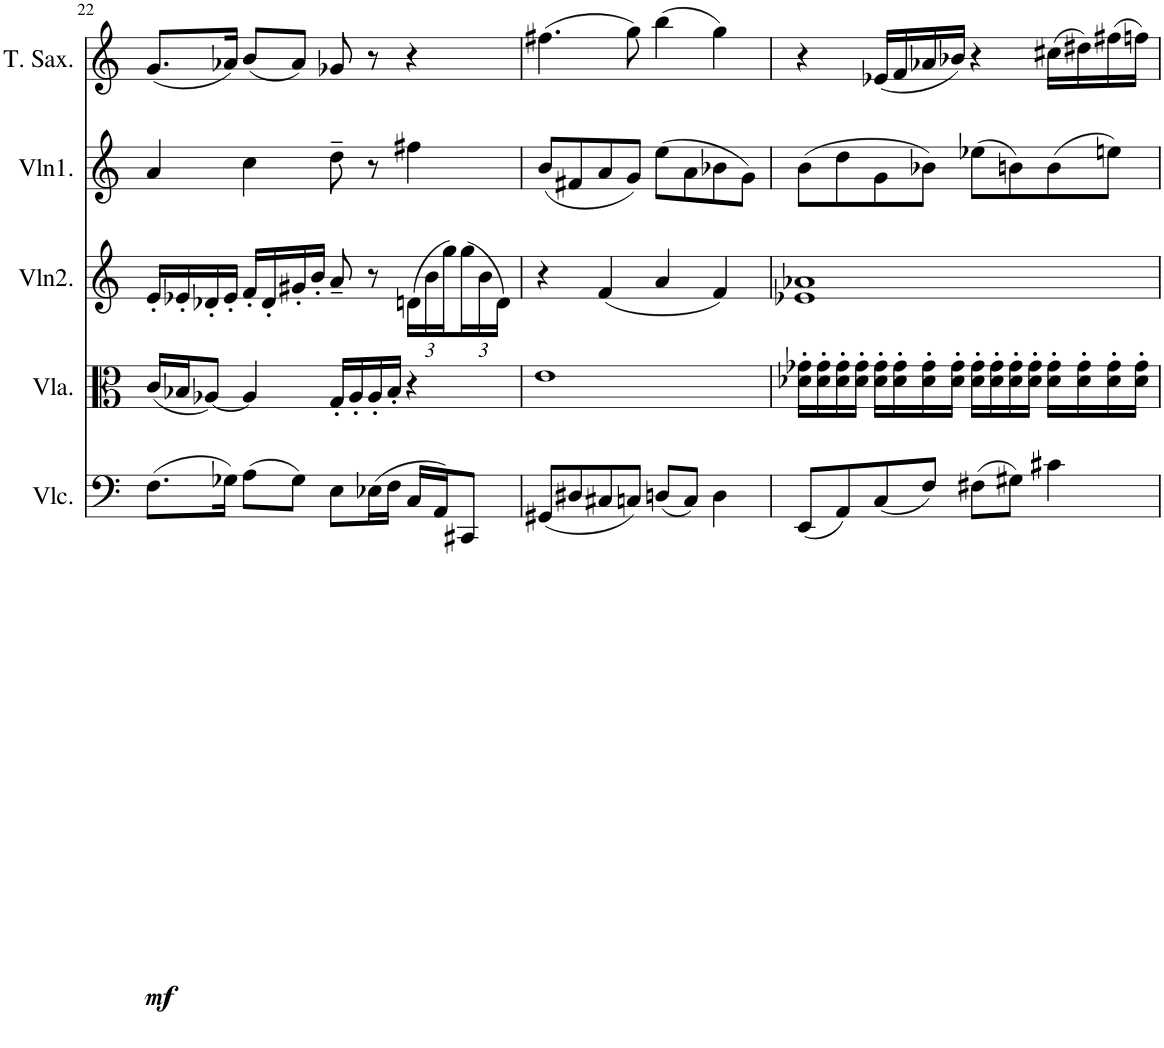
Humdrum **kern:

**kern	**dynam	**kern	**kern	**kern	**kern
*part5	*part5	*part4	*part3	*part2	*part1
*staff5	*staff5	*staff4	*staff3	*staff2	*staff1
*I"Violoncello	*	*I"Viola	*I"Violin 2	*I"Violin 1	*I"Tenor Sax
*I'Vlc.	*	*I'Vla.	*I'Vln2.	*I'Vln1.	*I'T. Sax.
!!LO:PB:g=z
*clefF4	*	*clefC3	*clefG2	*clefG2	*clefG2
*	*	*	*	*	*Trd8c14
*k[]	*	*k[]	*k[]	*k[]	*k[]
*M4/4	*	*M4/4	*M4/4	*M4/4	*M4/4
=22	=22	=22	=22	=22	=22
!	!LO:DY:b	!	!	!	!
(8.F\L	mf	(16c/LL	16e'/LL	4a/	(8.g/L
.	.	16B-X/J	16e-X'/	.	.
.	.	[8A-X/J)	16d-X'/	.	.
16G-X\Jk)	.	.	16e-'/JJ	.	16a-X/Jk)
(8A\L	.	4A-/]	16f'/LL	4cc\	(8b/L
.	.	.	16d-'/	.	.
8G-\J)	.	.	16g#X'/	.	8a-/J)
.	.	.	16b'/JJ	.	.
8E\L	.	16G'/LL	8a~/	8dd~\	8g-X/
.	.	16A-'/	.	.	.
(16E-X\L	.	16A-'/	8r	8r	8r
16F\JJ	.	16B-'/JJ	.	.	.
*	*	*	*Xbrackettup	*	*
16C/LL	.	4r	(24dn\LL	4ff#X\	4r
.	.	.	24b\	.	.
16AA/J)	.	.	.	.	.
.	.	.	24gg\)	.	.
8CC#X/J	.	.	(24gg\	.	.
.	.	.	24b\	.	.
.	.	.	24d\JJ)	.	.
=23	=23	=23	=23	=23	=23
(8GG#X/L	.	1e	4r	(8b/L	(4.ff#X\
8D#X/	.	.	.	8f#X/	.
8C#X/	.	.	(4f/	8a/	.
8Cn/J)	.	.	.	8g/J)	8gg\)
(8Dn/L	.	.	4a/	(8ee\L	(4bb\
8C/J)	.	.	.	8a\	.
4D\	.	.	4f/)	8b-X\	4gg\)
.	.	.	.	8g\J)	.
=24	=24	=24	=24	=24	=24
(8EE/L	.	16d-X\' 16g-X\'LL	1e-X> 1a-X>	(8b\L	4r
.	.	16d-\' 16g-\'	.	.	.
8AA/)	.	16d-\' 16g-\'	.	8dd\	.
.	.	16d-\' 16g-\'JJ	.	.	.
(8C/	.	16d-\' 16g-\'LL	.	8g\	(16e-X/LL
.	.	16d-\' 16g-\'	.	.	16f/
8F/J)	.	16d-\' 16g-\'	.	8b-X\J)	16a-X/
.	.	16d-\' 16g-\'JJ	.	.	16b-X/JJ)
(8F#X\L	.	16d-\' 16g-\'LL	.	(8ee-X\L	4r
.	.	16d-\' 16g-\'	.	.	.
8G#X\J)	.	16d-\' 16g-\'	.	8bn\)	.
.	.	16d-\' 16g-\'JJ	.	.	.
4c#X\	.	16d-\' 16g-\'LL	.	(8b\	(16cc#X\LL
.	.	16d-\' 16g-\'	.	.	16dd#X\)
.	.	16d-\' 16g-\'	.	8een\J)	(16ff#X\
.	.	16d-\' 16g-\'JJ	.	.	16ffn\JJ)
=	=	=	=	=	=
*-	*-	*-	*-	*-	*-
